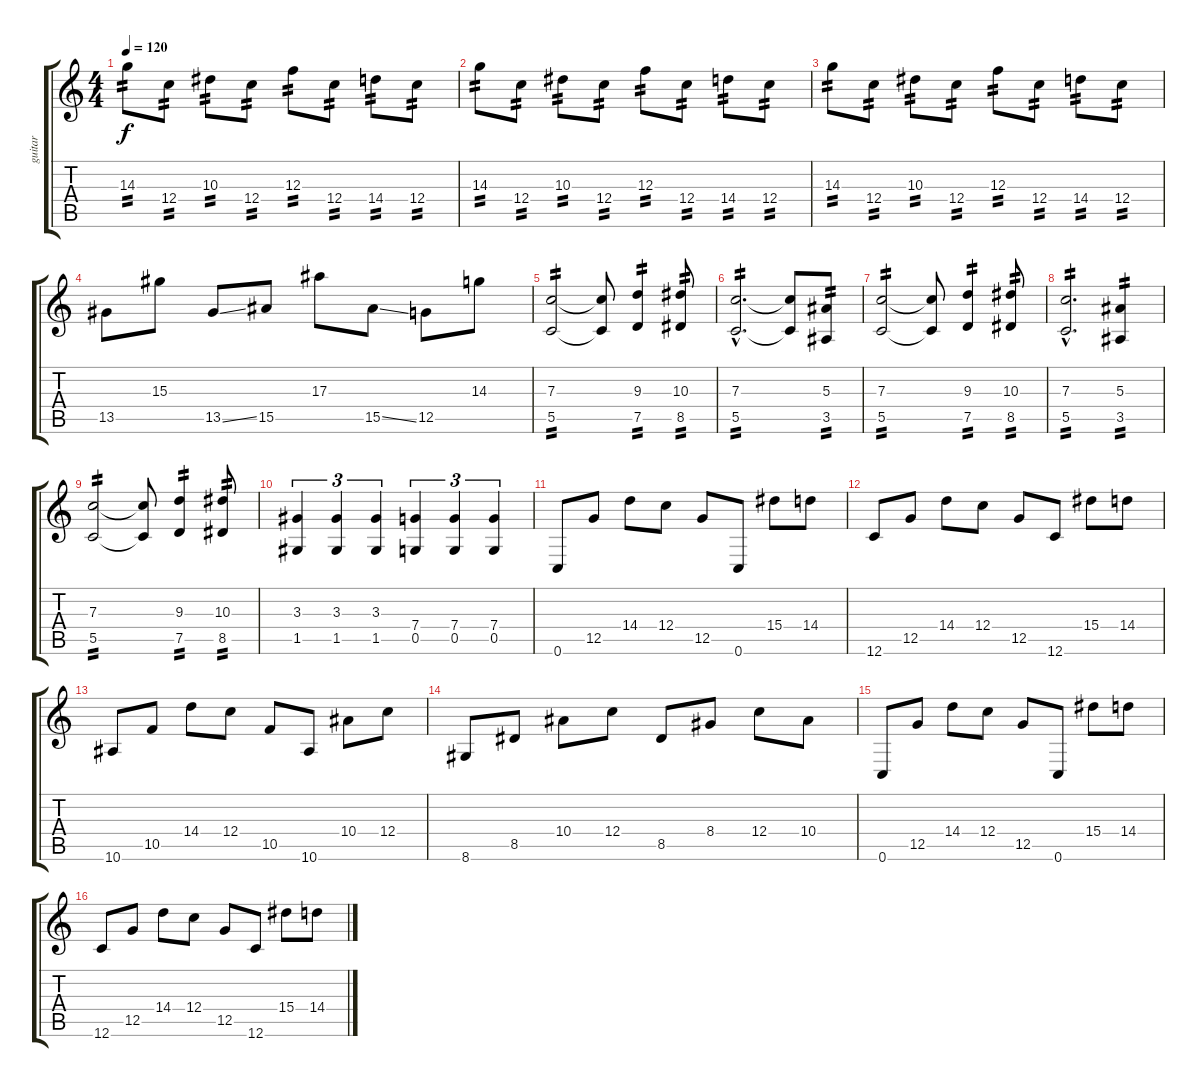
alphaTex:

\track ("guitar" "guitar") {instrument distortionguitar}
\staff {score tabs}
\tuning (D4 A3 F3 C3 G2 C2) {hide}
\ts (4 4)
\tempo 120
\clef g2
\ks c
14.3.8{tp 2 dy f} 12.4.8{tp 2} 10.3.8{tp 2} 12.4.8{tp 2} 12.3.8{tp 2} 12.4.8{tp 2} 14.4.8{tp 2} 12.4.8{tp 2} |
14.3.8{tp 2} 12.4.8{tp 2} 10.3.8{tp 2} 12.4.8{tp 2} 12.3.8{tp 2} 12.4.8{tp 2} 14.4.8{tp 2} 12.4.8{tp 2} |
14.3.8{tp 2} 12.4.8{tp 2} 10.3.8{tp 2} 12.4.8{tp 2} 12.3.8{tp 2} 12.4.8{tp 2} 14.4.8{tp 2} 12.4.8{tp 2} |
13.5.8 15.3.8 13.5{ss}.8 15.5.8 17.3.8 15.5{ss}.8 12.5.8 14.3.8 |
(7.3 5.5).2{tp 2} (7.3{t} 5.5{t}).8 (9.3 7.5).4{tp 2} (10.3 8.5).8{tp 2} |
(7.3{hac} 5.5{hac}).2{d tp 2} (7.3{t} 5.5{t}).8 (5.3 3.5).8{tp 2} |
(7.3 5.5).2{tp 2} (7.3{t} 5.5{t}).8 (9.3 7.5).4{tp 2} (10.3 8.5).8{tp 2} |
(7.3{hac} 5.5{hac}).2{d tp 2} (5.3 3.5).4{tp 2} |
(7.3 5.5).2{tp 2} (7.3{t} 5.5{t}).8 (9.3 7.5).4{tp 2} (10.3 8.5).8{tp 2} |
(3.3 1.5).4{tu (3 2)} (3.3 1.5).4{tu (3 2)} (3.3 1.5).4{tu (3 2)} (7.4 0.5).4{tu (3 2)} (7.4 0.5).4{tu (3 2)} (7.4 0.5).4{tu (3 2)} |
0.6.8 12.5.8 14.4.8 12.4.8 12.5.8 0.6.8 15.4.8 14.4.8 |
12.6.8 12.5.8 14.4.8 12.4.8 12.5.8 12.6.8 15.4.8 14.4.8 |
10.6.8 10.5.8 14.4.8 12.4.8 10.5.8 10.6.8 10.4.8 12.4.8 |
8.6.8 8.5.8 10.4.8 12.4.8 8.5.8 8.4.8 12.4.8 10.4.8 |
0.6.8 12.5.8 14.4.8 12.4.8 12.5.8 0.6.8 15.4.8 14.4.8 |
12.6.8 12.5.8 14.4.8 12.4.8 12.5.8 12.6.8 15.4.8 14.4.8
